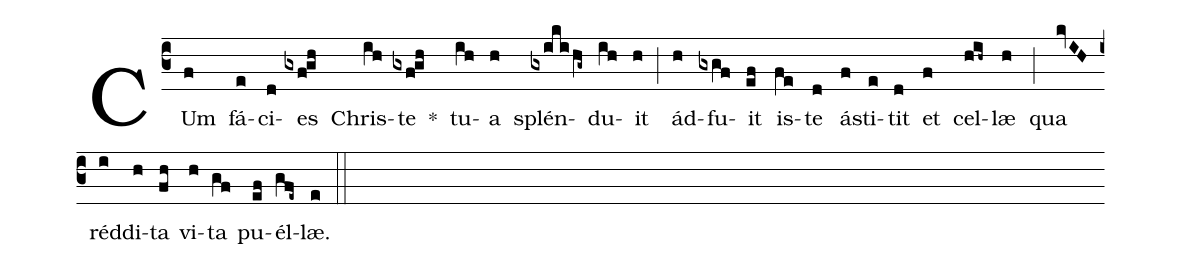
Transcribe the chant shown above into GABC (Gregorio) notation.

%%
%vii-c
(c3)
CUm(f) fá(e)ci(d)es(gxf!gh) Chris(ih)te(gxfgh) *()
tu(ih)a(h) splén(gxiki/hg~)du(ih)it(h) (;)
ád(h)fu(gxgf)it(ef) is(fe)te(d) á(f)sti(e)tit(d) et(f) cel(hih~)læ(h) (;)
qua(kvIH) réd(i)di(h)ta(fh) vi(h)ta(gf) pu(ef)él(gfe~)læ.(e) (::)
